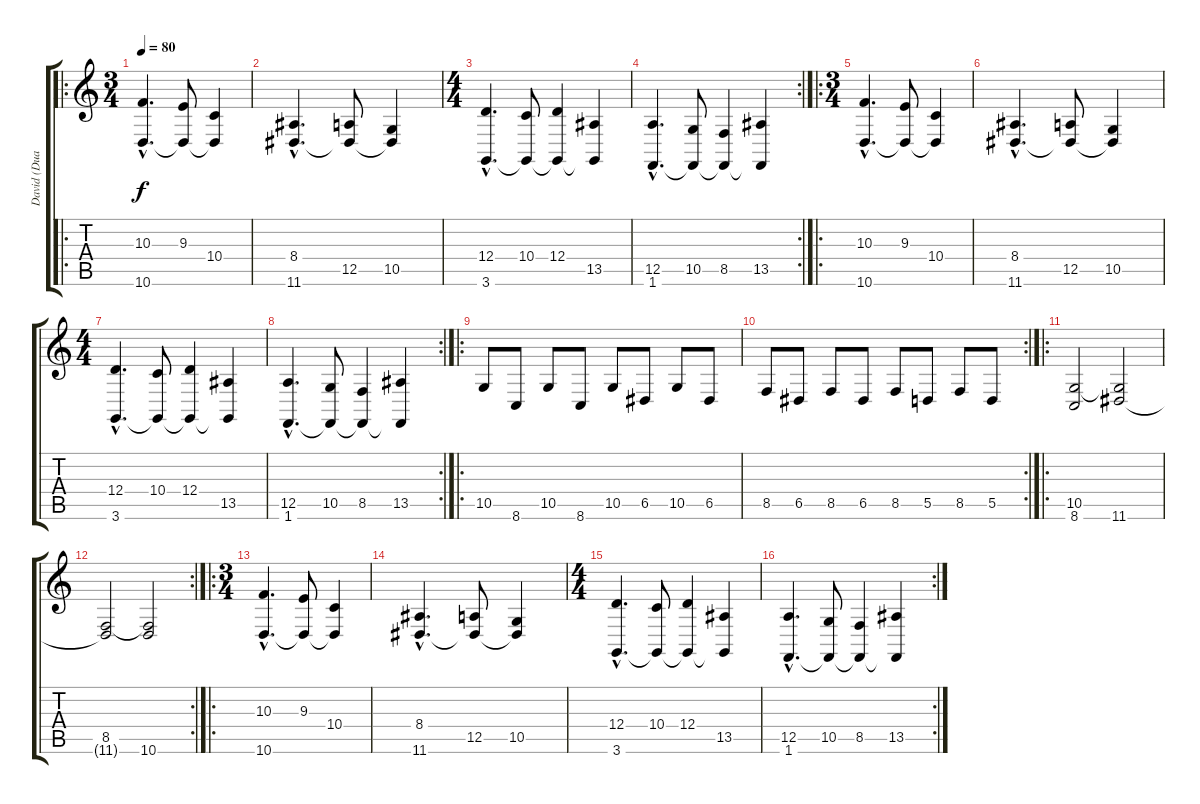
\track ("David (Dual Voice 1)" "David (Dua") {instrument churchorgan}
\staff {score tabs}
\tuning (E4 B3 G3 D3 A2 E2) {hide}
\ro
\ts (3 4)
\tempo 80
\clef g2
\ks c
(10.3{hac} 10.6{hac}).4{d dy f instrument churchorgan} (9.3 10.6{t}).8 (10.4 10.6{t}).4 |
(8.4{hac} 11.6{hac}).4{d} (12.5 11.6{t}).8 (10.5 11.6{t}).4 |
\ts (4 4)
(12.4{hac} 3.6{hac}).4{d} (10.4 3.6{t}).8 (12.4 3.6{t}).4 (13.5 3.6{t}).4 |
\rc 2
(12.5{hac} 1.6{hac}).4{d} (10.5 1.6{t}).8 (8.5 1.6{t}).4 (13.5 1.6{t}).4 |
\ro
\ts (3 4)
(10.3{hac} 10.6{hac}).4{d} (9.3 10.6{t}).8 (10.4 10.6{t}).4 |
(8.4{hac} 11.6{hac}).4{d} (12.5 11.6{t}).8 (10.5 11.6{t}).4 |
\ts (4 4)
(12.4{hac} 3.6{hac}).4{d} (10.4 3.6{t}).8 (12.4 3.6{t}).4 (13.5 3.6{t}).4 |
\rc 2
(12.5{hac} 1.6{hac}).4{d} (10.5 1.6{t}).8 (8.5 1.6{t}).4 (13.5 1.6{t}).4 |
\ro
10.5.8 8.6.8 10.5.8 8.6.8 10.5.8 6.5.8 10.5.8 6.5.8 |
\rc 2
8.5.8 6.5.8 8.5.8 6.5.8 8.5.8 5.5.8 8.5.8 5.5.8 |
\ro
(10.5 8.6).2 (10.5{t} 11.6).2 |
\rc 2
(8.5 11.6{t}).2 (8.5{t} 10.6).2 |
\ro
\ts (3 4)
(10.3{hac} 10.6{hac}).4{d} (9.3 10.6{t}).8 (10.4 10.6{t}).4 |
(8.4{hac} 11.6{hac}).4{d} (12.5 11.6{t}).8 (10.5 11.6{t}).4 |
\ts (4 4)
(12.4{hac} 3.6{hac}).4{d} (10.4 3.6{t}).8 (12.4 3.6{t}).4 (13.5 3.6{t}).4 |
\rc 2
(12.5{hac} 1.6{hac}).4{d} (10.5 1.6{t}).8 (8.5 1.6{t}).4 (13.5 1.6{t}).4
